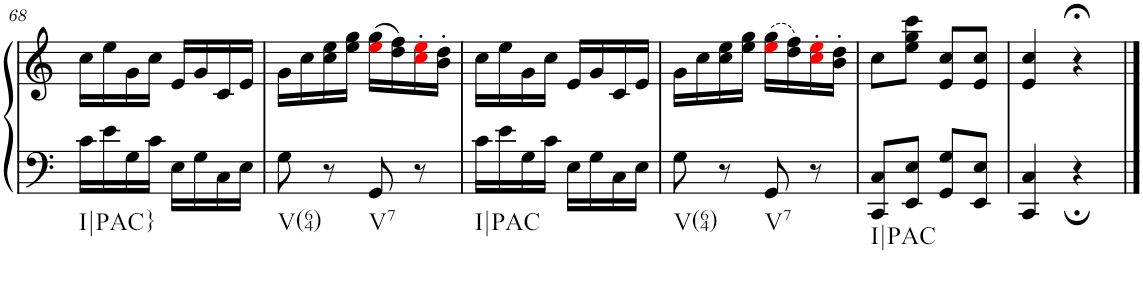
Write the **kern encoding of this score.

**kern	**kern
*part1	*part1
*staff2	*staff1
*I"Piano, Piano right	*
*I'Pno.	*
!!LO:PB:g=z
*clefF4	*clefG2
*k[]	*k[]
*M2/4	*M2/4
=68	=68
!LO:TX:b:t=I|PAC}	!
16c\LL	16cc\LL
16e\	16ee\
16G\	16g\
16c\JJ	16cc\JJ
16E\LL	16e/LL
16G\	16g/
16C\	16c/
16E\JJ	16e/JJ
=69	=69
!LO:TX:b:t=V(64)	!
8G\	16g\LL
.	16cc\
8r	16cc\ 16ee\
.	16ee\ 16gg\JJ
!LO:TX:b:t=V7	!
8GG/	(16eei\ 16gg\LL
.	16dd\ 16ff\)
8r	16cci\' 16eei\'
.	16b\' 16dd\'JJ
=70	=70
!LO:TX:b:t=I|PAC	!
16c\LL	16cc\LL
16e\	16ee\
16G\	16g\
16c\JJ	16cc\JJ
16E\LL	16e/LL
16G\	16g/
16C\	16c/
16E\JJ	16e/JJ
=71	=71
!LO:TX:b:t=V(64)	!
8G\	16g\LL
.	16cc\
8r	16cc\ 16ee\
.	16ee\ 16gg\JJ
!LO:TX:b:t=V7	!
8GG/	(16eei\ 16gg\LL
.	16dd\ 16ff\)
8r	16cci\' 16eei\'
.	16b\' 16dd\'JJ
=72	=72
!LO:TX:b:t=I|PAC	!
8CC/ 8C/L	8cc\L
8EE/ 8E/J	8ee\ 8gg\ 8ccc\J
8GG/ 8G/L	8e/ 8cc/L
8EE/ 8E/J	8e/ 8cc/J
=73	=73
4CC/ 4C/	4e/ 4cc/
4r;	4r;<
==	==
*-	*-
